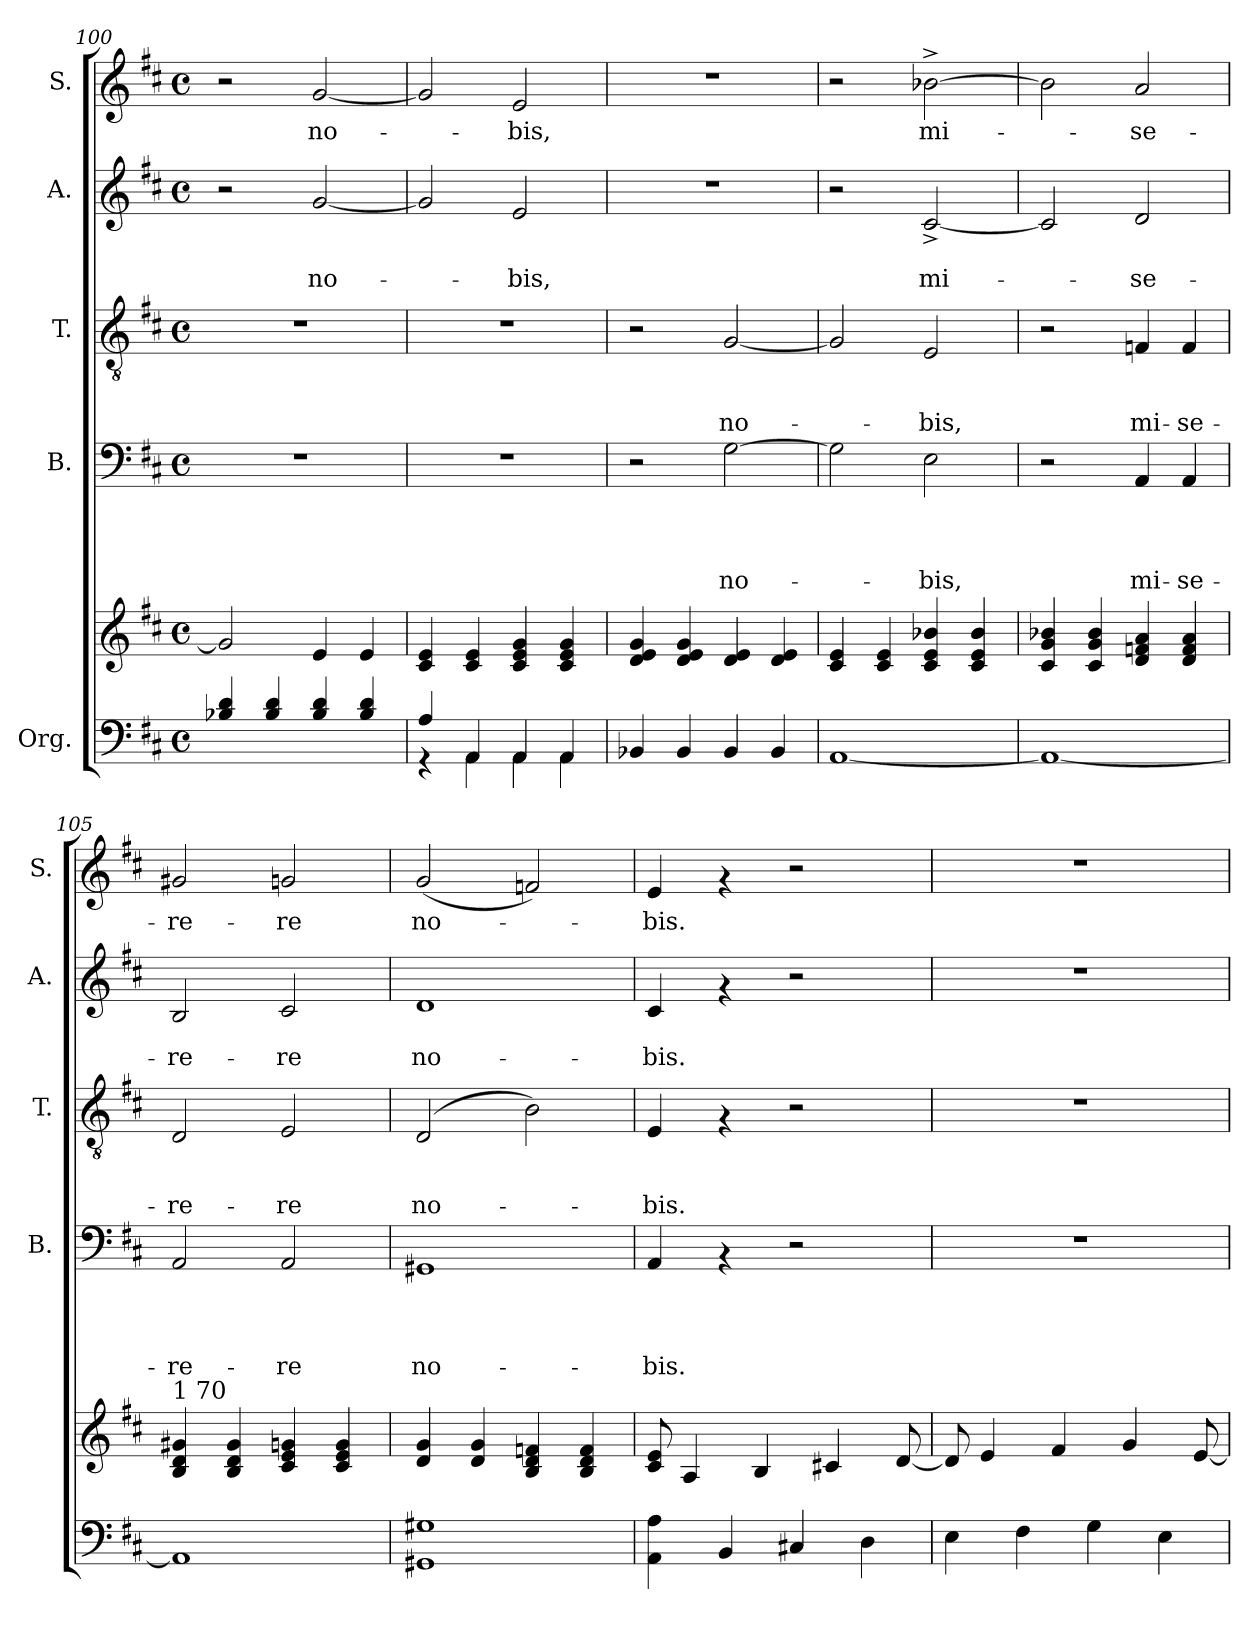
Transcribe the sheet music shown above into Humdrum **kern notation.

**kern	**kern	**kern	**text	**text	**text	**text	**kern	**text	**text	**text	**kern	**text	**text	**kern	**text
*part5	*part5	*part4	*part4	*part4	*part4	*part4	*part3	*part3	*part3	*part3	*part2	*part2	*part2	*part1	*part1
*staff6	*staff5	*staff4	*staff4	*staff4	*staff4	*staff4	*staff3	*staff3	*staff3	*staff3	*staff2	*staff2	*staff2	*staff1	*staff1
*I"Org.	*	*I"B.	*	*	*	*	*I"T.	*	*	*	*I"A.	*	*	*I"S.	*
*	*	*I'B.	*	*	*	*	*I'T.	*	*	*	*I'A.	*	*	*I'S.	*
*clefF4	*clefG2	*clefF4	*	*	*	*	*clefGv2	*	*	*	*clefG2	*	*	*clefG2	*
*k[f#c#]	*k[f#c#]	*k[f#c#]	*	*	*	*	*k[f#c#]	*	*	*	*k[f#c#]	*	*	*k[f#c#]	*
*D:	*D:	*D:	*	*	*	*	*D:	*	*	*	*D:	*	*	*D:	*
*M4/4	*M4/4	*M4/4	*	*	*	*	*M4/4	*	*	*	*M4/4	*	*	*M4/4	*
*met(c)	*met(c)	*met(c)	*	*	*	*	*met(c)	*	*	*	*met(c)	*	*	*met(c)	*
=100	=100	=100	=100	=100	=100	=100	=100	=100	=100	=100	=100	=100	=100	=100	=100
4B-X/ 4d/	2g/]	1r	.	.	.	.	1r	.	.	.	2r	.	.	2r	.
4B-/ 4d/	.	.	.	.	.	.	.	.	.	.	.	.	.	.	.
!	!	!	!	!	!	!	!	!	!	!	!	!	!LO:LY:b	!	!LO:LY:b
4B-/ 4d/	4e/	.	.	.	.	.	.	.	.	.	[<2g/	.	no-	[<2g/	no-
4B-/ 4d/	4e/	.	.	.	.	.	.	.	.	.	.	.	.	.	.
=101	=101	=101	=101	=101	=101	=101	=101	=101	=101	=101	=101	=101	=101	=101	=101
*^	*	*	*	*	*	*	*	*	*	*	*	*	*	*	*
4A/	4rFF	4c#/ 4e/	1r	.	.	.	.	1r	.	.	.	2g/]	.	.	2g/]	.
4AA/	4AA\	4c#/ 4e/	.	.	.	.	.	.	.	.	.	.	.	.	.	.
!	!	!	!	!	!	!	!	!	!	!	!	!	!	!LO:LY:b	!	!LO:LY:b
4AA/	4AA\	4c#/ 4e/ 4g/	.	.	.	.	.	.	.	.	.	2e/	.	-bis,	2e/	-bis,
4AA/	4AA\	4c#/ 4e/ 4g/	.	.	.	.	.	.	.	.	.	.	.	.	.	.
*v	*v	*	*	*	*	*	*	*	*	*	*	*	*	*	*	*
=102	=102	=102	=102	=102	=102	=102	=102	=102	=102	=102	=102	=102	=102	=102	=102
4BB-X/	4d/ 4e/ 4g/	2r	.	.	.	.	2r	.	.	.	1r	.	.	1r	.
4BB-/	4d/ 4e/ 4g/	.	.	.	.	.	.	.	.	.	.	.	.	.	.
!	!	!	!	!	!	!LO:LY:b	!	!	!	!LO:LY:b	!	!	!	!	!
4BB-/	4d/ 4e/	[>2G\	.	.	.	no-	[<2G/	.	.	no-	.	.	.	.	.
4BB-/	4d/ 4e/	.	.	.	.	.	.	.	.	.	.	.	.	.	.
=103	=103	=103	=103	=103	=103	=103	=103	=103	=103	=103	=103	=103	=103	=103	=103
[<1AA	4c#/ 4e/	2G\]	.	.	.	.	2G/]	.	.	.	2r	.	.	2r	.
.	4c#/ 4e/	.	.	.	.	.	.	.	.	.	.	.	.	.	.
!	!	!	!	!	!	!LO:LY:b	!	!	!	!LO:LY:b	!	!	!LO:LY:b	!	!LO:LY:b
.	4c#/ 4e/ 4b-X/	2E\	.	.	.	-bis,	2E/	.	.	-bis,	[<2c#^</	.	mi-	[>2b-X^>\	mi-
.	4c#/ 4e/ 4b-/	.	.	.	.	.	.	.	.	.	.	.	.	.	.
=104	=104	=104	=104	=104	=104	=104	=104	=104	=104	=104	=104	=104	=104	=104	=104
1AA_	4c#/ 4g/ 4b-X/	2r	.	.	.	.	2r	.	.	.	2c#/]	.	.	2b-\]	.
.	4c#/ 4g/ 4b-/	.	.	.	.	.	.	.	.	.	.	.	.	.	.
!	!	!	!	!	!	!LO:LY:b	!	!	!	!LO:LY:b	!	!	!LO:LY:b	!	!LO:LY:b
.	4d/ 4fn/ 4a/	4AA/	.	.	.	mi-	4Fn/	.	.	mi-	2d/	.	-se-	2a/	-se-
!	!	!	!	!	!	!LO:LY:b	!	!	!	!LO:LY:b	!	!	!	!	!
.	4d/ 4f/ 4a/	4AA/	.	.	.	-se-	4F/	.	.	-se-	.	.	.	.	.
!!LO:PB:g=z
=105	=105	=105	=105	=105	=105	=105	=105	=105	=105	=105	=105	=105	=105	=105	=105
!	!LO:TX:a:t=1 70	!	!	!	!	!	!	!	!	!	!	!	!	!	!
!	!	!	!	!	!	!LO:LY:b	!	!	!	!LO:LY:b	!	!	!LO:LY:b	!	!LO:LY:b
1AA]	4B/ 4d/ 4g#X/	2AA/	.	.	.	-re-	2D/	.	.	-re-	2B/	.	-re-	2g#X/	-re-
.	4B/ 4d/ 4g#/	.	.	.	.	.	.	.	.	.	.	.	.	.	.
!	!	!	!	!	!	!LO:LY:b	!	!	!	!LO:LY:b	!	!	!LO:LY:b	!	!LO:LY:b
.	4c#/ 4e/ 4gn/	2AA/	.	.	.	-re	2E/	.	.	-re	2c#/	.	-re	2gn/	-re
.	4c#/ 4e/ 4g/	.	.	.	.	.	.	.	.	.	.	.	.	.	.
=106	=106	=106	=106	=106	=106	=106	=106	=106	=106	=106	=106	=106	=106	=106	=106
!	!	!	!	!	!	!LO:LY:b	!	!	!	!LO:LY:b	!	!	!LO:LY:b	!	!LO:LY:b
1GG#X 1G#X	4d/ 4g/	1GG#X	.	.	.	no-	(2D/	.	.	no-	1d	.	no-	(<2g/	no-
.	4d/ 4g/	.	.	.	.	.	.	.	.	.	.	.	.	.	.
.	4B/ 4d/ 4fn/	.	.	.	.	.	2B\)	.	.	.	.	.	.	2fn/)	.
.	4B/ 4d/ 4f/	.	.	.	.	.	.	.	.	.	.	.	.	.	.
=107	=107	=107	=107	=107	=107	=107	=107	=107	=107	=107	=107	=107	=107	=107	=107
!	!	!	!	!	!	!LO:LY:b	!	!	!	!LO:LY:b	!	!	!LO:LY:b	!	!LO:LY:b
4AA\ 4A\	8c#/ 8e/	4AA/	.	.	.	-bis.	4E/	.	.	-bis.	4c#/	.	-bis.	4e/	-bis.
.	4A/	.	.	.	.	.	.	.	.	.	.	.	.	.	.
4BB/	.	4rAA	.	.	.	.	4rF	.	.	.	4rf	.	.	4rf	.
.	4B/	.	.	.	.	.	.	.	.	.	.	.	.	.	.
4C#X/	.	2r	.	.	.	.	2r	.	.	.	2r	.	.	2r	.
.	4c#X/	.	.	.	.	.	.	.	.	.	.	.	.	.	.
4D\	.	.	.	.	.	.	.	.	.	.	.	.	.	.	.
.	[<8d/	.	.	.	.	.	.	.	.	.	.	.	.	.	.
=108	=108	=108	=108	=108	=108	=108	=108	=108	=108	=108	=108	=108	=108	=108	=108
4E\	8d/]	1r	.	.	.	.	1r	.	.	.	1r	.	.	1r	.
.	4e/	.	.	.	.	.	.	.	.	.	.	.	.	.	.
4F#\	.	.	.	.	.	.	.	.	.	.	.	.	.	.	.
.	4f#/	.	.	.	.	.	.	.	.	.	.	.	.	.	.
4G\	.	.	.	.	.	.	.	.	.	.	.	.	.	.	.
.	4g/	.	.	.	.	.	.	.	.	.	.	.	.	.	.
4E\	.	.	.	.	.	.	.	.	.	.	.	.	.	.	.
.	[<8e/	.	.	.	.	.	.	.	.	.	.	.	.	.	.
=	=	=	=	=	=	=	=	=	=	=	=	=	=	=	=
*-	*-	*-	*-	*-	*-	*-	*-	*-	*-	*-	*-	*-	*-	*-	*-
